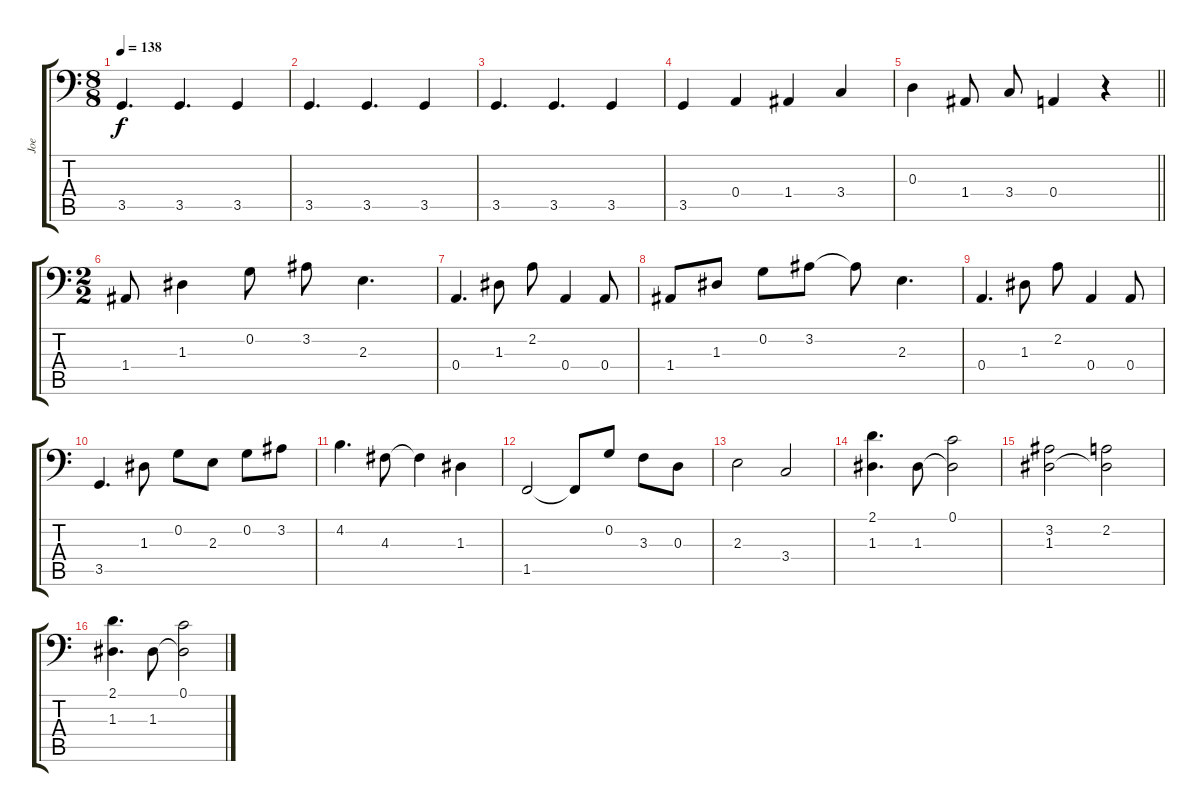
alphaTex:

\track ("Joe" "Joe") {instrument electricbassfinger}
\staff {score tabs}
\tuning (C3 G2 D2 A1 E1 B0) {hide}
\ts (8 8)
\tempo 138
\clef f4
\ks c
3.5.4{d dy f} 3.5.4{d} 3.5.4 |
3.5.4{d} 3.5.4{d} 3.5.4 |
3.5.4{d} 3.5.4{d} 3.5.4 |
3.5.4 0.4.4 1.4.4 3.4.4 |
\barLineRight lightlight
0.3.4 1.4.8 3.4.8 0.4.4 r.4 |
\ts (2 2)
1.4.8 1.3.4 0.2.8 3.2.8 2.3.4{d} |
0.4.4{d} 1.3.8 2.2.8 0.4.4 0.4.8 |
1.4.8 1.3.8 0.2.8 3.2.8 3.2{t}.8 2.3.4{d} |
0.4.4{d} 1.3.8 2.2.8 0.4.4 0.4.8 |
3.5.4{d} 1.3.8 0.2.8 2.3.8 0.2.8 3.2.8 |
4.2.4{d} 4.3.8 4.3{t}.4 1.3.4 |
1.5.2 1.5{t}.8 0.2.8 3.3.8 0.3.8 |
2.3.2 3.4.2 |
(2.1 1.3).4{d} 1.3.8 (0.1 1.3{t}).2 |
(3.2 1.3).2 (2.2 1.3{t}).2 |
(2.1 1.3).4{d} 1.3.8 (0.1 1.3{t}).2
